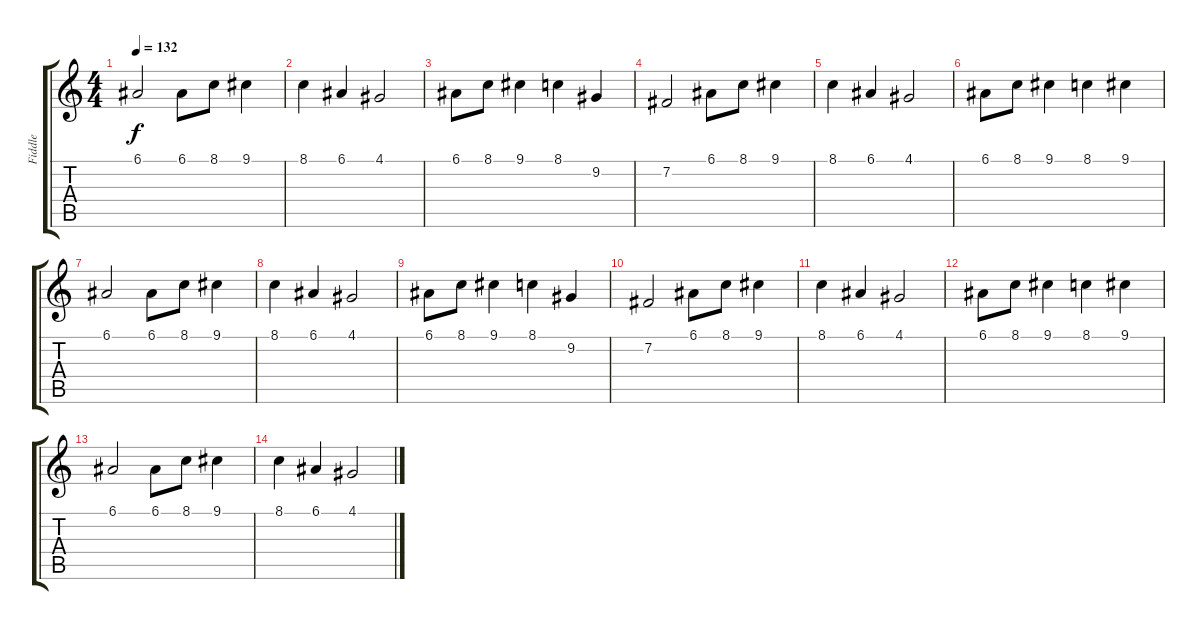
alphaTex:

\track ("Fiddle" "Fiddle") {instrument fiddle}
\staff {score tabs}
\tuning (E4 B3 G3 D3 A2 E2) {hide}
\ts (4 4)
\tempo 132
\clef g2
\ks c
6.1.2{dy f} 6.1.8 8.1.8 9.1.4 |
8.1.4 6.1.4 4.1.2 |
6.1.8 8.1.8 9.1.4 8.1.4 9.2.4 |
7.2.2 6.1.8 8.1.8 9.1.4 |
8.1.4 6.1.4 4.1.2 |
6.1.8 8.1.8 9.1.4 8.1.4 9.1.4 |
6.1.2 6.1.8 8.1.8 9.1.4 |
8.1.4 6.1.4 4.1.2 |
6.1.8 8.1.8 9.1.4 8.1.4 9.2.4 |
7.2.2 6.1.8 8.1.8 9.1.4 |
8.1.4 6.1.4 4.1.2 |
6.1.8 8.1.8 9.1.4 8.1.4 9.1.4 |
6.1.2 6.1.8 8.1.8 9.1.4 |
8.1.4 6.1.4 4.1.2
